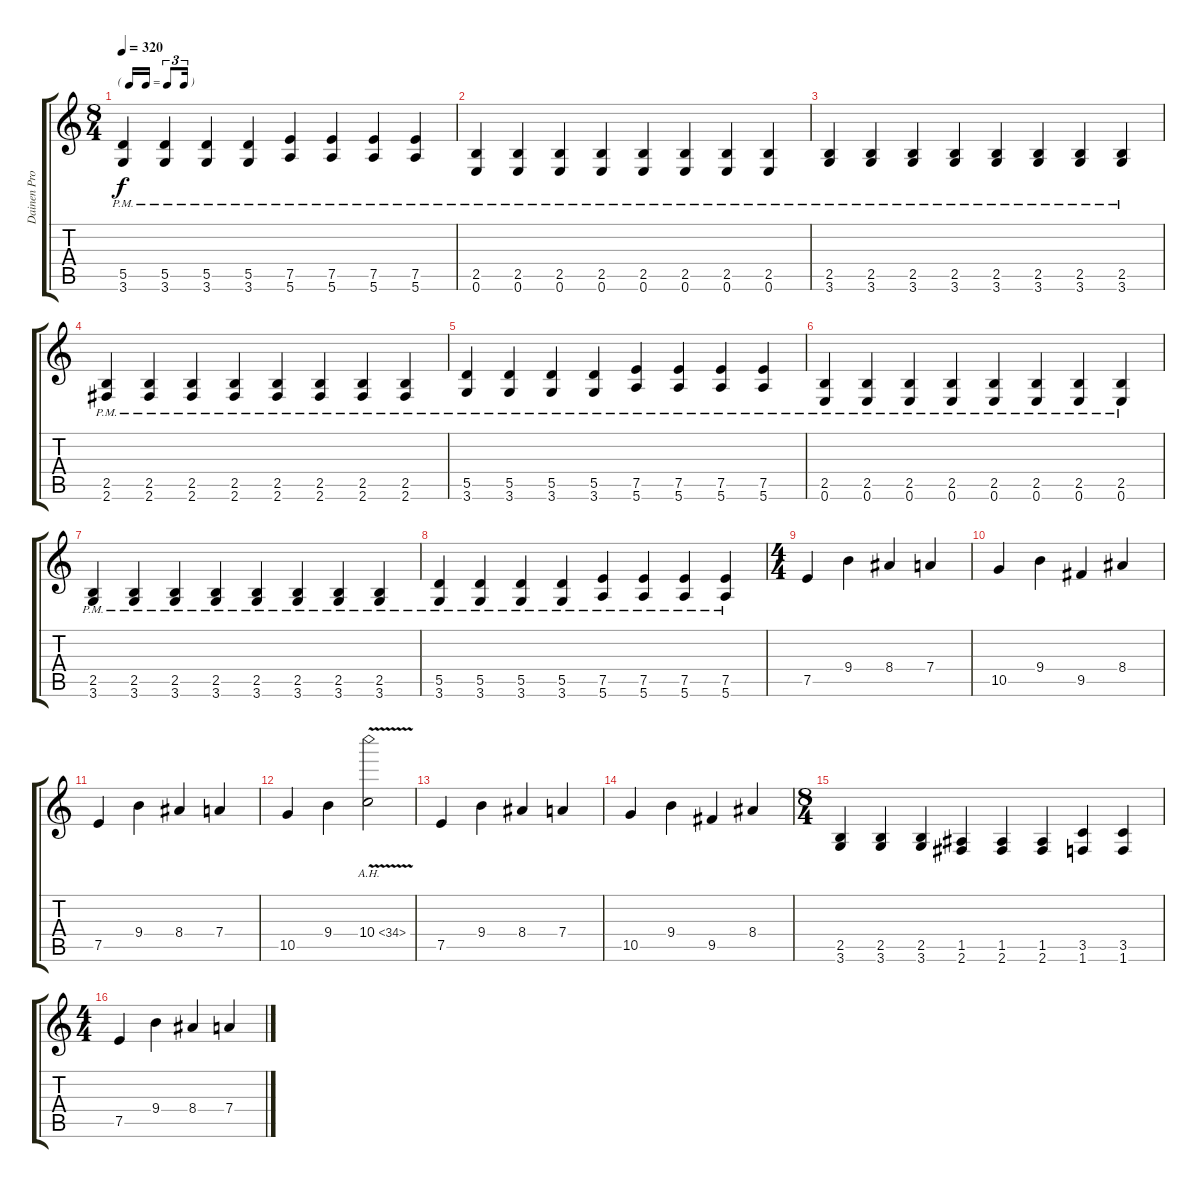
\track ("Dainen Proulx (lead)" "Dainen Pro") {instrument distortionguitar}
\staff {score tabs}
\tuning (E4 B3 G3 D3 A2 E2) {hide}
\ts (8 4)
\tf triplet16th
\tempo 320
\clef g2
\ks c
(5.5{pm} 3.6{pm}).4{dy f} (5.5{pm} 3.6{pm}).4 (5.5{pm} 3.6{pm}).4 (5.5{pm} 3.6{pm}).4 (7.5{pm} 5.6{pm}).4 (7.5{pm} 5.6{pm}).4 (7.5{pm} 5.6{pm}).4 (7.5{pm} 5.6{pm}).4 |
(2.5{pm} 0.6{pm}).4 (2.5{pm} 0.6{pm}).4 (2.5{pm} 0.6{pm}).4 (2.5{pm} 0.6{pm}).4 (2.5{pm} 0.6{pm}).4 (2.5{pm} 0.6{pm}).4 (2.5{pm} 0.6{pm}).4 (2.5{pm} 0.6{pm}).4 |
(2.5{pm} 3.6{pm}).4 (2.5{pm} 3.6{pm}).4 (2.5{pm} 3.6{pm}).4 (2.5{pm} 3.6{pm}).4 (2.5{pm} 3.6{pm}).4 (2.5{pm} 3.6{pm}).4 (2.5{pm} 3.6{pm}).4 (2.5{pm} 3.6{pm}).4 |
(2.5{pm} 2.6{pm}).4 (2.5{pm} 2.6{pm}).4 (2.5{pm} 2.6{pm}).4 (2.5{pm} 2.6{pm}).4 (2.5{pm} 2.6{pm}).4 (2.5{pm} 2.6{pm}).4 (2.5{pm} 2.6{pm}).4 (2.5{pm} 2.6{pm}).4 |
(5.5{pm} 3.6{pm}).4 (5.5{pm} 3.6{pm}).4 (5.5{pm} 3.6{pm}).4 (5.5{pm} 3.6{pm}).4 (7.5{pm} 5.6{pm}).4 (7.5{pm} 5.6{pm}).4 (7.5{pm} 5.6{pm}).4 (7.5{pm} 5.6{pm}).4 |
(2.5{pm} 0.6{pm}).4 (2.5{pm} 0.6{pm}).4 (2.5{pm} 0.6{pm}).4 (2.5{pm} 0.6{pm}).4 (2.5{pm} 0.6{pm}).4 (2.5{pm} 0.6{pm}).4 (2.5{pm} 0.6{pm}).4 (2.5{pm} 0.6{pm}).4 |
(2.5{pm} 3.6{pm}).4 (2.5{pm} 3.6{pm}).4 (2.5{pm} 3.6{pm}).4 (2.5{pm} 3.6{pm}).4 (2.5{pm} 3.6{pm}).4 (2.5{pm} 3.6{pm}).4 (2.5{pm} 3.6{pm}).4 (2.5{pm} 3.6{pm}).4 |
(5.5{pm} 3.6{pm}).4 (5.5{pm} 3.6{pm}).4 (5.5{pm} 3.6{pm}).4 (5.5{pm} 3.6{pm}).4 (7.5{pm} 5.6{pm}).4 (7.5{pm} 5.6{pm}).4 (7.5{pm} 5.6{pm}).4 (7.5{pm} 5.6{pm}).4 |
\ts (4 4)
7.5.4 9.4.4 8.4.4 7.4.4 |
10.5.4 9.4.4 9.5.4 8.4.4 |
7.5.4 9.4.4 8.4.4 7.4.4 |
10.5.4 9.4.4 10.4{ah 24 v}.2 |
7.5.4 9.4.4 8.4.4 7.4.4 |
10.5.4 9.4.4 9.5.4 8.4.4 |
\ts (8 4)
(2.5 3.6).4 (2.5 3.6).4 (2.5 3.6).4 (1.5 2.6).4 (1.5 2.6).4 (1.5 2.6).4 (3.5 1.6).4 (3.5 1.6).4 |
\ts (4 4)
7.5.4 9.4.4 8.4.4 7.4.4
